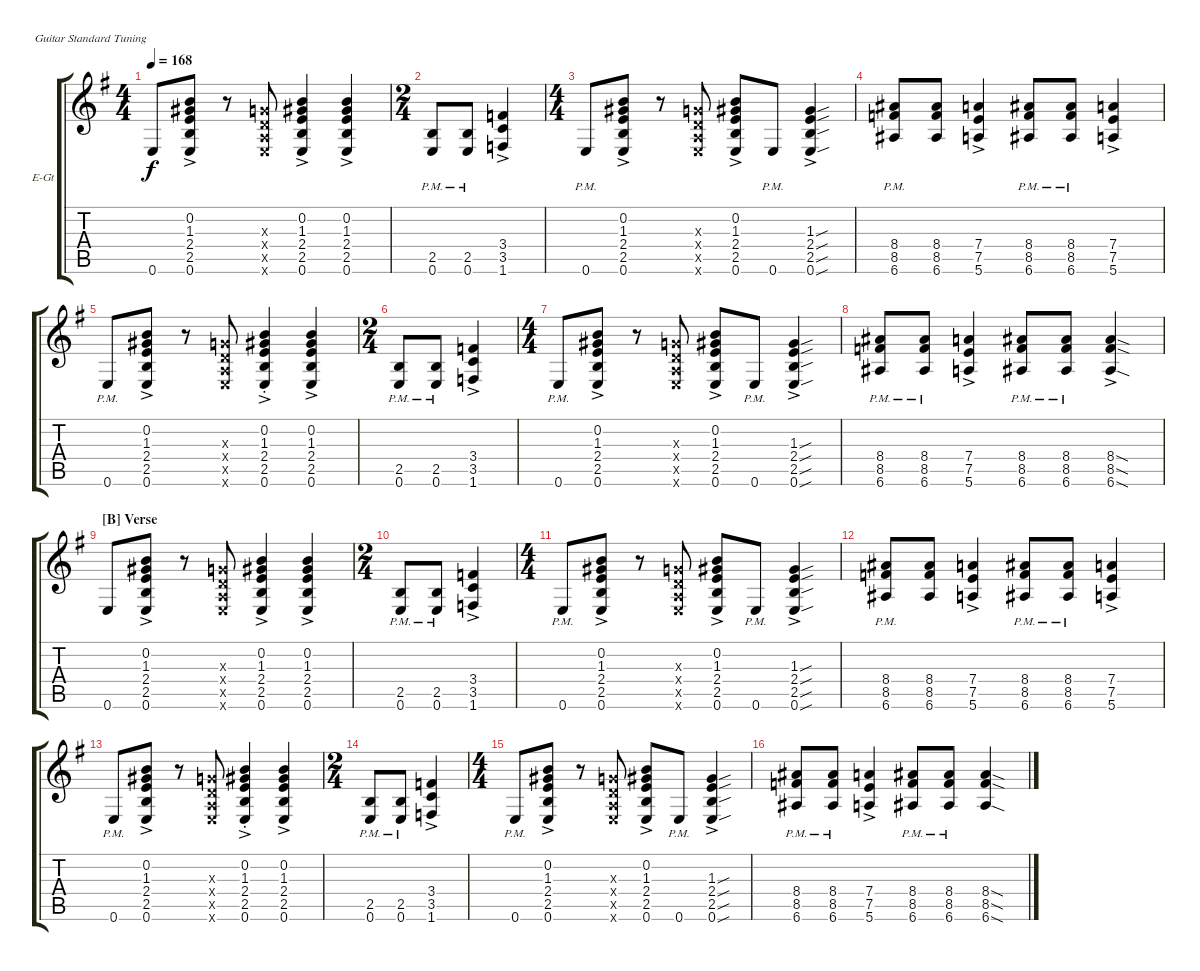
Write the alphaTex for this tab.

\bracketExtendMode groupsimilarinstruments
\firstSystemTrackNameOrientation horizontal
\otherSystemsTrackNameOrientation horizontal
\track ("Guitar 1" "E-Gt") {instrument electricguitarclean}
\staff {score tabs}
\tuning (E4 B3 G3 D3 A2 E2)
\ts (4 4)
\tempo 168
\clef g2
\scale
1.07818
\ks g
0.6.8{dy f} (2.4{ac} 2.5{ac} 0.6{ac} 1.3{ac} 0.2{ac}).8 r.8 (0.4{x} 0.5{x} 0.6{x} 0.3{x}).8 (2.4{ac} 2.5{ac} 0.6{ac} 0.2{ac} 1.3{ac}).4 (2.4{ac} 2.5{ac} 0.6{ac} 0.2{ac} 1.3{ac}).4 |
\ts (2 4)
\scale
0.921816 (0.6{pm} 2.5{pm}).8 (0.6{pm} 2.5{pm}).8 (3.4 3.5 1.6{ac}).4 |
\ts (4 4)
\scale
1.10845 0.6{pm}.8 (2.4 2.5 0.6{ac} 1.3 0.2).8 r.8 (0.4{x} 0.5{x} 0.6{x} 0.3{x}).8 (2.4{ac} 2.5{ac} 0.6{ac} 0.2{ac} 1.3{ac}).8 0.6{pm}.8 (0.6{sou ac} 2.5{sou} 2.4{sou} 1.3{sou}).4 |
\scale
0.891551 (8.5 6.6{pm} 8.4).8 (8.5 6.6 8.4).8 (7.4 7.5 5.6{ac}).4 (8.5{pm} 6.6{pm} 8.4{pm}).8 (8.5{pm} 6.6{pm} 8.4{pm}).8 (7.4 7.5{ac} 5.6).4 |
\scale
1.07818 0.6{pm}.8 (2.4 2.5 0.6{ac} 1.3 0.2).8 r.8 (0.4{x} 0.5{x} 0.6{x} 0.3{x}).8 (2.4 2.5 0.6 1.3 0.2{ac st}).4 (2.4 2.5{ac} 0.6 1.3 0.2).4 |
\ts (2 4)
\scale
0.921816 (0.6{pm} 2.5{pm}).8 (0.6{pm} 2.5{pm}).8 (3.4 3.5 1.6{ac}).4 |
\ts (4 4)
\scale
1.10845 0.6{pm}.8 (2.4 2.5 0.6 1.3 0.2{ac}).8 r.8 (0.4{x} 0.5{x} 0.6{x} 0.3{x}).8 (2.4 2.5 0.6{ac} 1.3 0.2).8 0.6{pm}.8 (2.4{sou} 2.5{sou} 0.6{sou ac} 1.3{sou}).4 |
\scale
0.891551 (8.5{pm} 6.6{pm} 8.4{pm}).8 (8.5{pm} 6.6{pm} 8.4{pm}).8 (7.4 7.5 5.6{ac}).4 (8.5{pm} 6.6{pm} 8.4{pm}).8 (8.5{pm} 6.6{pm} 8.4{pm}).8 (8.4{sod ac} 8.5{sod ac} 6.6{sod ac}).4 |
\section ("B" "Verse")
\scale
1.07818 0.6.8 (2.4{ac} 2.5{ac} 0.6{ac} 1.3{ac} 0.2{ac}).8 r.8 (0.4{x} 0.5{x} 0.6{x} 0.3{x}).8 (2.4{ac} 2.5{ac} 0.6{ac} 0.2{ac} 1.3{ac}).4 (2.4{ac} 2.5{ac} 0.6{ac} 0.2{ac} 1.3{ac}).4 |
\ts (2 4)
\scale
0.921816 (0.6{pm} 2.5{pm}).8 (0.6{pm} 2.5{pm}).8 (3.4 3.5 1.6{ac}).4 |
\ts (4 4)
\scale
1.10845 0.6{pm}.8 (2.4 2.5 0.6{ac} 1.3 0.2).8 r.8 (0.4{x} 0.5{x} 0.6{x} 0.3{x}).8 (2.4{ac} 2.5{ac} 0.6{ac} 0.2{ac} 1.3{ac}).8 0.6{pm}.8 (0.6{sou ac} 2.5{sou} 2.4{sou} 1.3{sou}).4 |
\scale
0.891551 (8.5 6.6{pm} 8.4).8 (8.5 6.6 8.4).8 (7.4 7.5 5.6{ac}).4 (8.5{pm} 6.6{pm} 8.4{pm}).8 (8.5{pm} 6.6{pm} 8.4{pm}).8 (7.4 7.5{ac} 5.6).4 |
\scale
1.07818 0.6{pm}.8 (2.4 2.5 0.6{ac} 1.3 0.2).8 r.8 (0.4{x} 0.5{x} 0.6{x} 0.3{x}).8 (2.4 2.5 0.6 1.3 0.2{ac st}).4 (2.4 2.5{ac} 0.6 1.3 0.2).4 |
\ts (2 4)
\scale
0.921816 (0.6{pm} 2.5{pm}).8 (0.6{pm} 2.5{pm}).8 (3.4 3.5 1.6{ac}).4 |
\ts (4 4)
\scale
1.10845 0.6{pm}.8 (2.4 2.5 0.6 1.3 0.2{ac}).8 r.8 (0.4{x} 0.5{x} 0.6{x} 0.3{x}).8 (2.4 2.5 0.6{ac} 1.3 0.2).8 0.6{pm}.8 (2.4{sou} 2.5{sou} 0.6{sou ac} 1.3{sou}).4 |
\scale
0.891551 (8.5{pm} 6.6{pm} 8.4{pm}).8 (8.5{pm} 6.6{pm} 8.4{pm}).8 (7.4 7.5 5.6{ac}).4 (8.5{pm} 6.6{pm} 8.4{pm}).8 (8.5{pm} 6.6{pm} 8.4{pm}).8 (8.4{sod} 8.5{sod} 6.6{sod}).4
